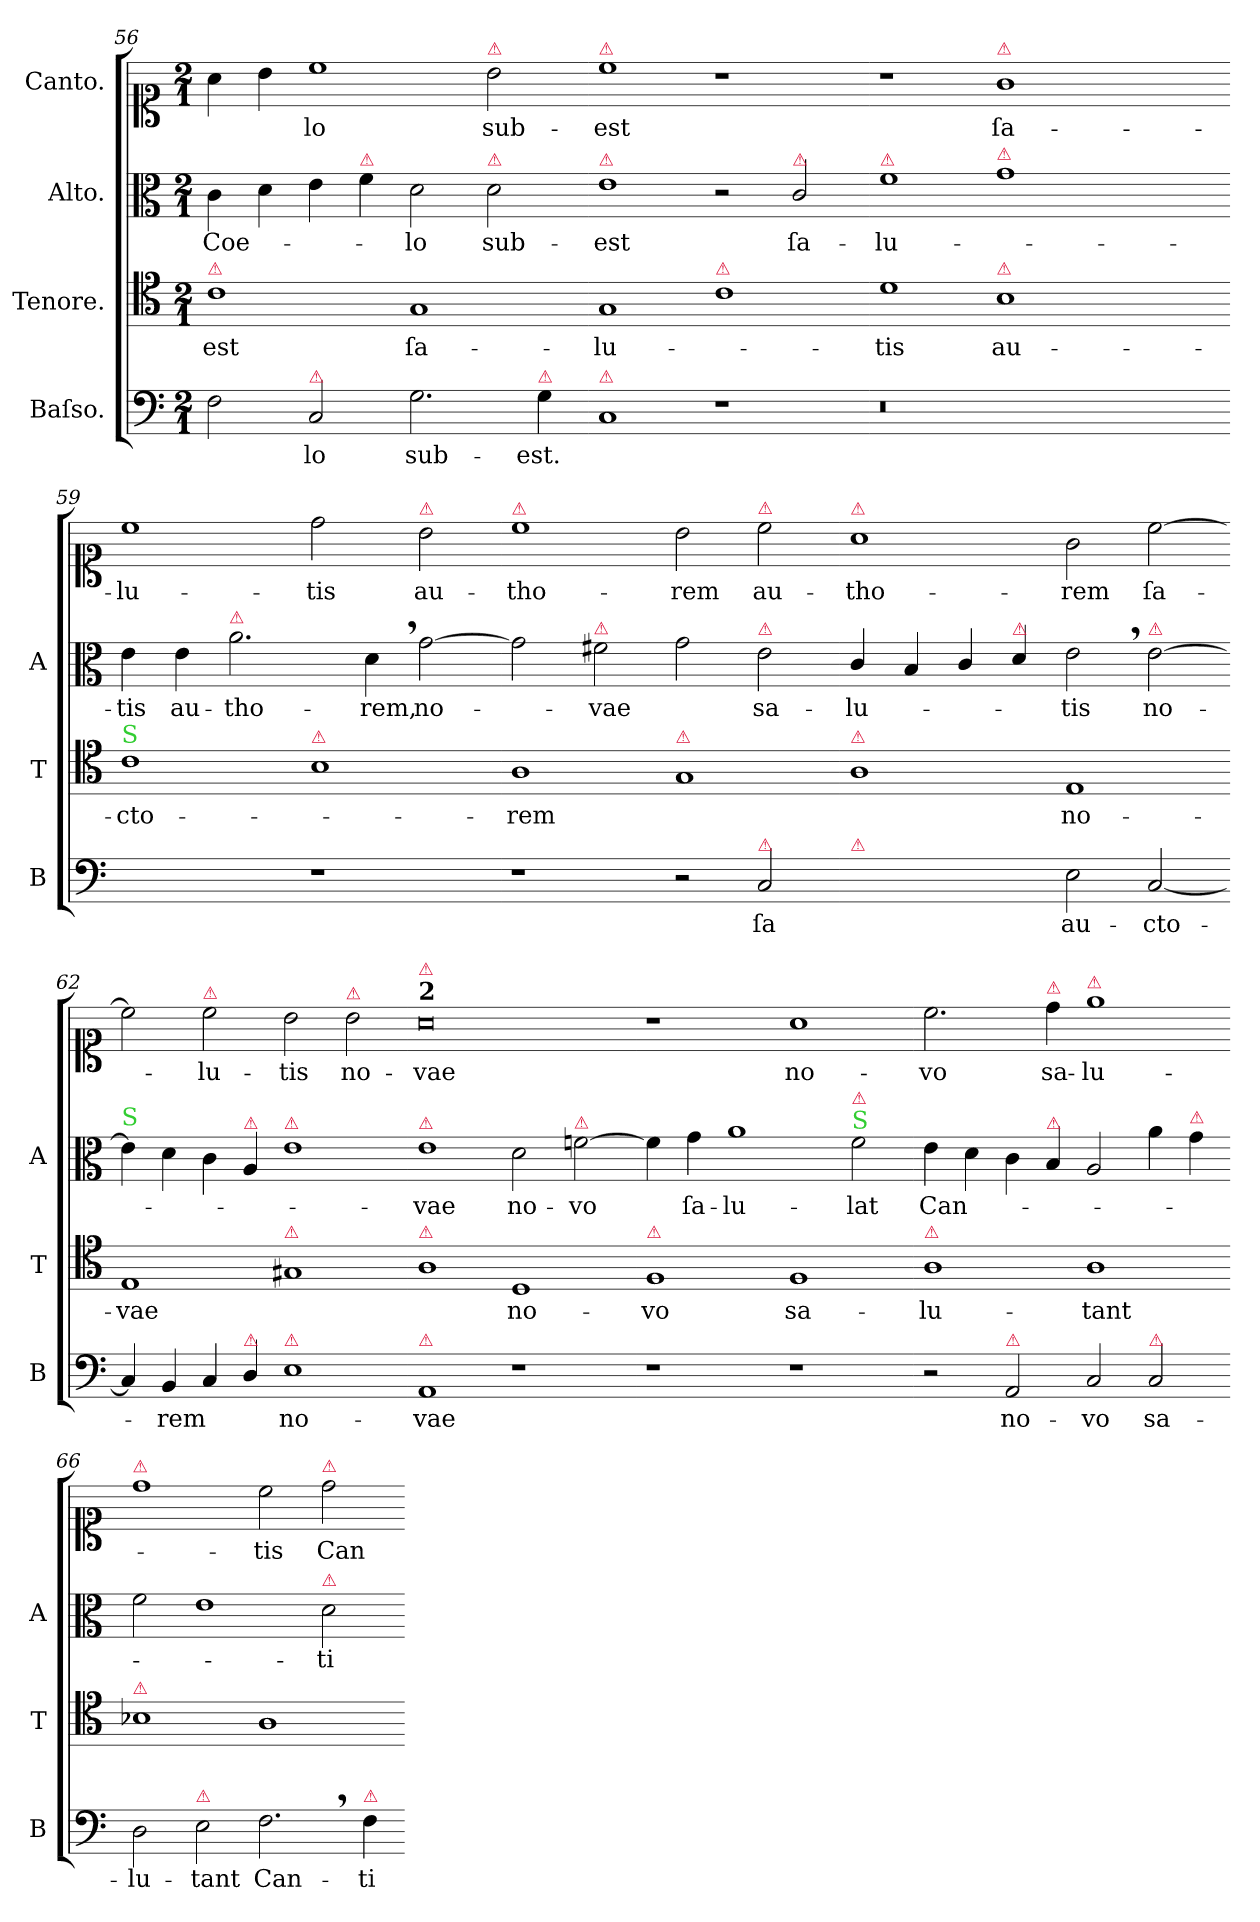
**kern	**text	**kern	**text	**kern	**text	**kern	**text
*part4	*part4	*part3	*part3	*part2	*part2	*part1	*part1
*staff4	*staff4	*staff3	*staff3	*staff2	*staff2	*staff1	*staff1
*I"Baſso.	*	*I"Tenore.	*	*I"Alto.	*	*I"Canto.	*
*I'B	*	*I'T	*	*I'A	*	*	*
*clefF4	*	*clefC4	*	*clefC3	*	*clefC1	*
*k[]	*	*k[]	*	*k[]	*	*k[]	*
*M2/1	*	*M2/1	*	*M2/1	*	*M2/1	*
=56	=56	=56	=56	=56	=56	=56	=56
!	!	!LO:TX:a:color=crimson:t=⚠	!	!	!	!	!
2F\	.	1c	-est	4c\	Coe-	4a\	.
.	.	.	.	4d\	.	4b\	.
!LO:TX:a:color=crimson:t=⚠	!	!	!	!	!	!	!
2C/	-lo	.	.	4e\	.	1cc	-lo
!	!	!	!	!LO:TX:a:color=crimson:t=⚠	!	!	!
.	.	.	.	4f\	.	.	.
2.G\	sub-	1G	ſa-	2d\	-lo	.	.
!	!	!	!	!	!	!LO:TX:a:color=crimson:t=⚠	!
!	!	!	!	!LO:TX:a:color=crimson:t=⚠	!	!	!
.	.	.	.	2d\	sub-	2b\	sub-
!LO:TX:a:color=crimson:t=⚠	!	!	!	!	!	!	!
4G\	-est.	.	.	.	.	.	.
=57-	=57-	=57-	=57-	=57-	=57-	=57-	=57-
!	!	!	!	!	!	!LO:TX:a:color=crimson:t=⚠	!
!	!	!	!	!LO:TX:a:color=crimson:t=⚠	!	!	!
!LO:TX:a:color=crimson:t=⚠	!	!	!	!	!	!	!
1C	.	1G	-lu-	1e	-est	1cc	-est
!	!	!LO:TX:a:color=crimson:t=⚠	!	!	!	!	!
1r	.	1c	.	2r	.	1r	.
!	!	!	!	!LO:TX:a:color=crimson:t=⚠	!	!	!
.	.	.	.	2c/	ſa-	.	.
=58-	=58-	=58-	=58-	=58-	=58-	=58-	=58-
!	!	!	!	!LO:TX:a:color=crimson:t=⚠	!	!	!
0.r	.	1d	-tis	1f	-lu-	1r	.
!	!	!	!	!	!	!LO:TX:a:color=crimson:t=⚠	!
!	!	!	!	!LO:TX:a:color=crimson:t=⚠	!	!	!
!	!	!LO:TX:a:color=crimson:t=⚠	!	!	!	!	!
.	.	1B	au-	1g	.	1g	ſa-
.	.	1ryy	.	1ryy	.	1ryy	.
=59-	=59-	=59-	=59-	=59-	=59-	=59-	=59-
!	!	!LO:TX:a:color=limegreen:t=S	!	!	!	!	!
1ryy	.	1c	-cto-	4e\	-tis	1cc	-lu-
.	.	.	.	4e\	au-	.	.
!	!	!	!	!LO:TX:a:color=crimson:t=⚠	!	!	!
.	.	.	.	2.a\	-tho-	.	.
!	!	!LO:TX:a:color=crimson:t=⚠	!	!	!	!	!
1r	.	1B	.	.	.	2dd\	-tis
.	.	.	.	4d,\	-rem,	.	.
!	!	!	!	!	!	!LO:TX:a:color=crimson:t=⚠	!
.	.	.	.	[2g\	no-	2b\	au-
=60-	=60-	=60-	=60-	=60-	=60-	=60-	=60-
!	!	!	!	!	!	!LO:TX:a:color=crimson:t=⚠	!
1r	.	1A	-rem	2g\]	.	1cc	-tho-
!	!	!	!	!LO:TX:a:color=crimson:t=⚠	!	!	!
.	.	.	.	2f#X\	-vae	.	.
!	!	!LO:TX:a:color=crimson:t=⚠	!	!	!	!	!
2r	.	1G	.	2g\	.	2b\	-rem
!	!	!	!	!	!	!LO:TX:a:color=crimson:t=⚠	!
!	!	!	!	!LO:TX:a:color=crimson:t=⚠	!	!	!
!LO:TX:a:color=crimson:t=⚠	!	!	!	!	!	!	!
2C/	ſa	.	.	2e\	sa-	2cc\	au-
=61-	=61-	=61-	=61-	=61-	=61-	=61-	=61-
!	!	!	!	!	!	!LO:TX:a:color=crimson:t=⚠	!
!	!	!LO:TX:a:color=crimson:t=⚠	!	!	!	!	!
!LO:TX:a:color=crimson:t=⚠	!	!	!	!	!	!	!
1ryy	.	1A	.	4c/	-lu-	1a	-tho-
.	.	.	.	4B/	.	.	.
.	.	.	.	4c/	.	.	.
!	!	!	!	!LO:TX:a:color=crimson:t=⚠	!	!	!
.	.	.	.	4d/	.	.	.
2E\	au-	1E	no-	2e,\	-tis	2g\	-rem
!	!	!	!	!LO:TX:a:color=crimson:t=⚠	!	!	!
[2C/	-cto-	.	.	[2e\	no-	[2cc\	ſa-
=62-	=62-	=62-	=62-	=62-	=62-	=62-	=62-
!	!	!	!	!LO:TX:a:color=limegreen:t=S	!	!	!
4C/]	.	1E	-vae	4e\]	.	2cc\]	.
4BB/	-rem	.	.	4d\	.	.	.
!	!	!	!	!	!	!LO:TX:a:color=crimson:t=⚠	!
4C/	.	.	.	4c\	.	2cc\	-lu-
!	!	!	!	!LO:TX:a:color=crimson:t=⚠	!	!	!
!LO:TX:a:color=crimson:t=⚠	!	!	!	!	!	!	!
4D/	.	.	.	4A/	.	.	.
!	!	!	!	!LO:TX:a:color=crimson:t=⚠	!	!	!
!	!	!LO:TX:a:color=crimson:t=⚠	!	!	!	!	!
!LO:TX:a:color=crimson:t=⚠	!	!	!	!	!	!	!
1E	no-	1G#X	.	1e	.	2b\	-tis
!	!	!	!	!	!	!LO:TX:a:color=crimson:t=⚠	!
.	.	.	.	.	.	2b\	no-
=63-	=63-	=63-	=63-	=63-	=63-	=63-	=63-
!	!	!	!	!	!	!LO:TX:a:B:t=2	!
!	!	!	!	!	!	!LO:TX:a:color=crimson:t=⚠	!
!	!	!	!	!LO:TX:a:color=crimson:t=⚠	!	!	!
!	!	!LO:TX:a:color=crimson:t=⚠	!	!	!	!	!
!LO:TX:a:color=crimson:t=⚠	!	!	!	!	!	!	!
1AA	-vae	1A	.	1e	-vae	0a	-vae
1r	.	1D	no-	2d\	no-	.	.
!	!	!	!	!LO:TX:a:color=crimson:t=⚠	!	!	!
.	.	.	.	[2fn\	-vo	.	.
=64-	=64-	=64-	=64-	=64-	=64-	=64-	=64-
!	!	!LO:TX:a:color=crimson:t=⚠	!	!	!	!	!
1r	.	1F	-vo	4f\]	.	1r	.
.	.	.	.	4g\	ſa-	.	.
.	.	.	.	1a	-lu-	.	.
1r	.	1F	sa-	.	.	1a	no-
!	!	!	!	!LO:TX:a:color=limegreen:t=S	!	!	!
!	!	!	!	!LO:TX:a:color=crimson:t=⚠	!	!	!
.	.	.	.	2f\	-lat	.	.
=65-	=65-	=65-	=65-	=65-	=65-	=65-	=65-
!	!	!LO:TX:a:color=crimson:t=⚠	!	!	!	!	!
2r	.	1A	-lu-	4e\	Can-	2.cc\	-vo
.	.	.	.	4d\	.	.	.
!LO:TX:a:color=crimson:t=⚠	!	!	!	!	!	!	!
2AA/	no-	.	.	4c\	.	.	.
!	!	!	!	!	!	!LO:TX:a:color=crimson:t=⚠	!
!	!	!	!	!LO:TX:a:color=crimson:t=⚠	!	!	!
.	.	.	.	4B/	.	4dd\	sa-
!	!	!	!	!	!	!LO:TX:a:color=crimson:t=⚠	!
2C/	-vo	1A	-tant	2A/	.	1ee	-lu-
!LO:TX:a:color=crimson:t=⚠	!	!	!	!	!	!	!
2C/	sa-	.	.	4a\	.	.	.
!	!	!	!	!LO:TX:a:color=crimson:t=⚠	!	!	!
.	.	.	.	4g\	.	.	.
=66-	=66-	=66-	=66-	=66-	=66-	=66-	=66-
!	!	!	!	!	!	!LO:TX:a:color=crimson:t=⚠	!
!	!	!LO:TX:a:color=crimson:t=⚠	!	!	!	!	!
2D\	-lu-	1B-X	.	2f\	.	1dd	.
!LO:TX:a:color=crimson:t=⚠	!	!	!	!	!	!	!
2E\	-tant	.	.	1e	.	.	.
2.F,\	Can-	1A	.	.	.	2cc\	-tis
!	!	!	!	!	!	!LO:TX:a:color=crimson:t=⚠	!
!	!	!	!	!LO:TX:a:color=crimson:t=⚠	!	!	!
.	.	.	.	2d\	-ti-	2dd\	Can-
!LO:TX:a:color=crimson:t=⚠	!	!	!	!	!	!	!
4F\	-ti-	.	.	.	.	.	.
=-	=-	=-	=-	=-	=-	=-	=-
*-	*-	*-	*-	*-	*-	*-	*-
